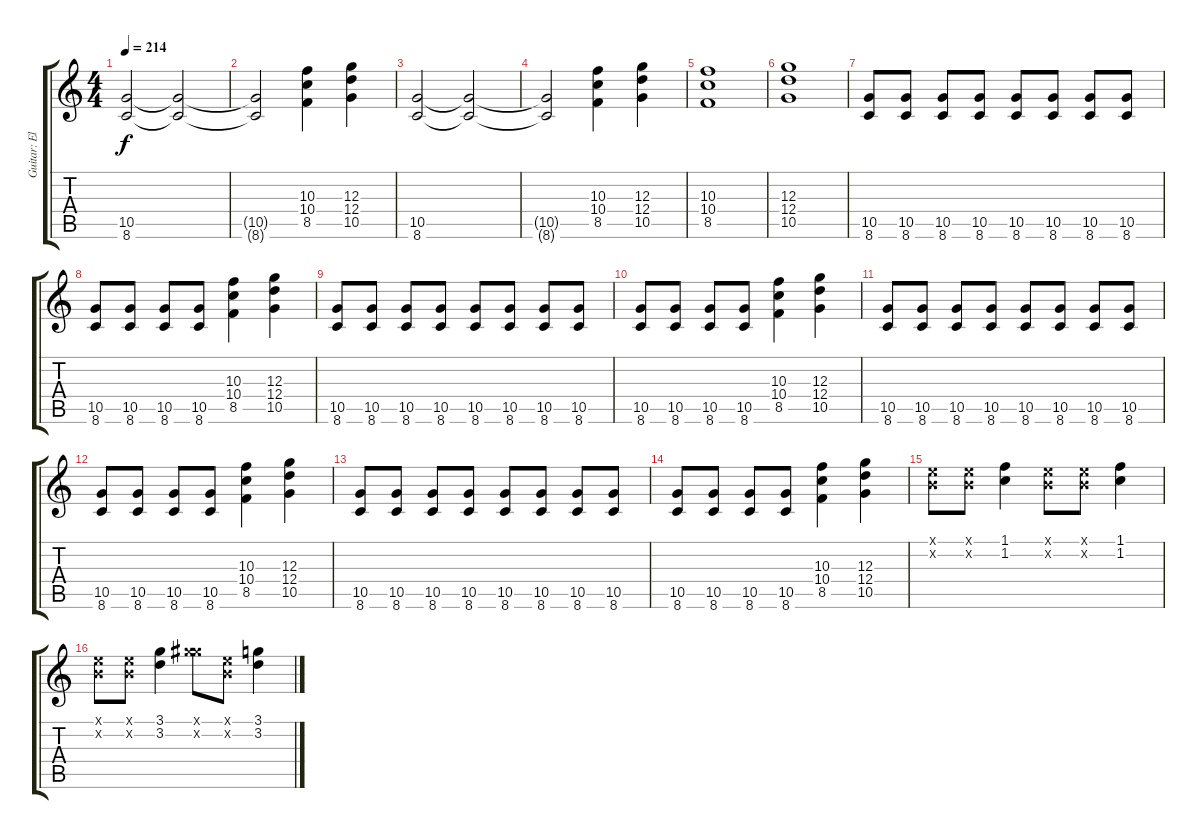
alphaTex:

\track ("Guitar: El Hefe" "Guitar: El") {instrument distortionguitar}
\staff {score tabs}
\tuning (E4 B3 G3 D3 A2 E2) {hide}
\ts (4 4)
\tempo 214
\clef g2
\ks c
(10.5 8.6).2{dy f instrument distortionguitar} (10.5{t} 8.6{t}).2 |
(10.5{t} 8.6{t}).2 (10.3 10.4 8.5).4 (12.3 12.4 10.5).4 |
(10.5 8.6).2 (10.5{t} 8.6{t}).2 |
(10.5{t} 8.6{t}).2 (10.3 10.4 8.5).4 (12.3 12.4 10.5).4 |
(10.3 10.4 8.5).1 |
(12.3 12.4 10.5).1 |
(10.5 8.6).8 (10.5 8.6).8 (10.5 8.6).8 (10.5 8.6).8 (10.5 8.6).8 (10.5 8.6).8 (10.5 8.6).8 (10.5 8.6).8 |
(10.5 8.6).8 (10.5 8.6).8 (10.5 8.6).8 (10.5 8.6).8 (10.3 10.4 8.5).4 (12.3 12.4 10.5).4 |
(10.5 8.6).8 (10.5 8.6).8 (10.5 8.6).8 (10.5 8.6).8 (10.5 8.6).8 (10.5 8.6).8 (10.5 8.6).8 (10.5 8.6).8 |
(10.5 8.6).8 (10.5 8.6).8 (10.5 8.6).8 (10.5 8.6).8 (10.3 10.4 8.5).4 (12.3 12.4 10.5).4 |
(10.5 8.6).8 (10.5 8.6).8 (10.5 8.6).8 (10.5 8.6).8 (10.5 8.6).8 (10.5 8.6).8 (10.5 8.6).8 (10.5 8.6).8 |
(10.5 8.6).8 (10.5 8.6).8 (10.5 8.6).8 (10.5 8.6).8 (10.3 10.4 8.5).4 (12.3 12.4 10.5).4 |
(10.5 8.6).8 (10.5 8.6).8 (10.5 8.6).8 (10.5 8.6).8 (10.5 8.6).8 (10.5 8.6).8 (10.5 8.6).8 (10.5 8.6).8 |
(10.5 8.6).8 (10.5 8.6).8 (10.5 8.6).8 (10.5 8.6).8 (10.3 10.4 8.5).4 (12.3 12.4 10.5).4 |
(0.1{x} 0.2{x}).8 (0.1{x} 0.2{x}).8 (1.1 1.2).4 (0.1{x} 0.2{x}).8 (0.1{x} 0.2{x}).8 (1.1 1.2).4 |
(0.1{x} 0.2{x}).8 (0.1{x} 0.2{x}).8 (3.1 3.2).4 (3.1{x} 9.2{x}).8 (0.1{x} 0.2{x}).8 (3.1 3.2).4
